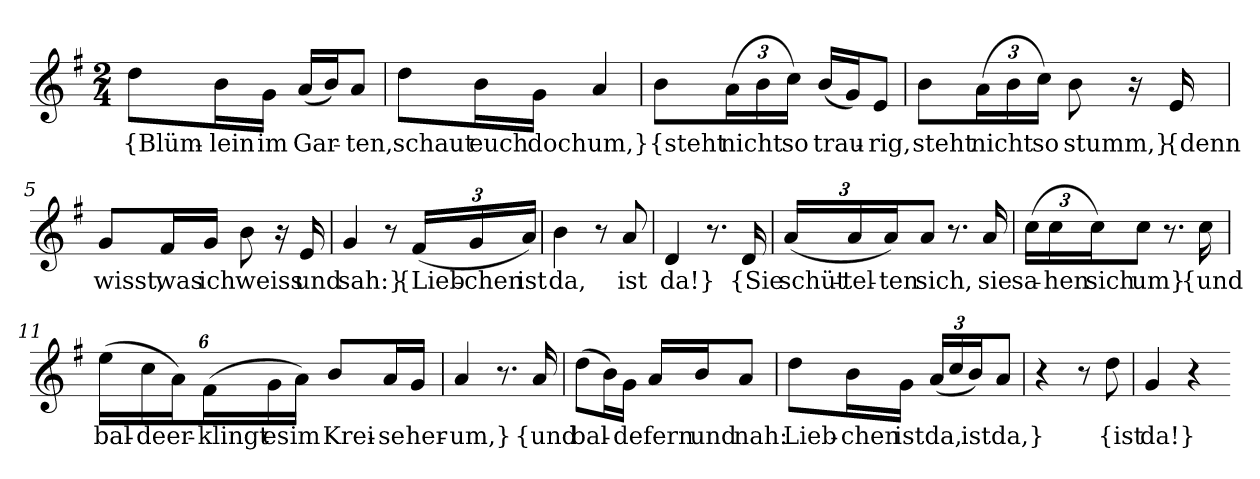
**kern	**text
*part1	*part1
*staff1	*staff1
*clefG2	*
*k[f#]	*
*M2/4	*
=1	=1
8dd\L	{Blüm-
16b\L	-lein
16g\JJ	im
(16a/LL	Gar-
16b/J)	.
8a/J	-ten,
=2	=2
8dd\L	schaut
16b\L	euch
16g\JJ	doch
4a	um,}
=3	=3
8b\L	{steht
(24a\L	nicht
24b\	.
24cc\JJ)	so
(16b/LL	trau-
16g/J)	.
8e/J	-rig,
=4	=4
8b\L	steht
(24a\L	nicht
24b\	.
24cc\JJ)	so
8b	stumm,}
16r	.
16e	{denn
=5	=5
8g/L	wisst,
16f#/L	was
16g/JJ	ich
8b	weiss
16r	.
16e	und
=6	=6
4g	sah:}
8r	.
(24f#/LL	{Lieb-
24g/	-chen
24a/JJ)	ist
=7	=7
4b	da,
8r	.
8a	ist
=8	=8
4d	da!}
8.r	.
16d	{Sie
=9	=9
(24a/LL	schüt-
24a/	-tel-
24a/J)	-ten
8a/J	sich,
8.r	.
16a	sie
=10	=10
(24cc\LL	sa-
24cc\	-hen
24cc\J)	sich
8cc\J	um}
8.r	.
16cc	{und
=11	=11
(24ee\LL	bal-
24cc\	-de
24a\J)	er-
(24f#\L	-klingt
24g\	es
24a\JJ)	im
8b/L	Krei-
16a/L	-se
16g/JJ	her-
=12	=12
4a	-um,}
8.r	.
16a	{und
=13	=13
(8dd\L	bal-
16b\L)	.
16g\JJ	-de
16a/LL	fern
16b/J	und
8a/J	nah:
=14	=14
8dd\L	Lieb-
16b\L	-chen
16g\JJ	ist
(24a/LL	da,
24cc/	.
24b/J)	ist
8a/J	da,}
=15	=15
4r	.
8r	.
8dd	{ist
=16	=16
4g	da!}
4r	.
=-	=-
*-	*-
